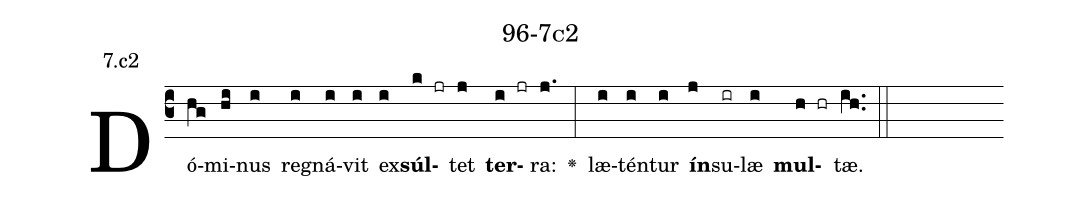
name: 96-7c2;
annotation: 7.c2;
%%
(c3)Dó(hg)mi(hi)nus(i) re(i)gná(i)vit(i) ex(i)<b>súl</b>(k jr)tet(j) <b>ter</b>(i jr)ra:(j.) <v>\greheightstar</v>(:) læ(i)tén(i)tur(i) <b>ín</b>(j)su(ir)læ(i) <b>mul</b>(h hr)tæ.(ih..) (::)


%E(i) u(i) o(j) u(i) a(h) e.(ih..) (::)
